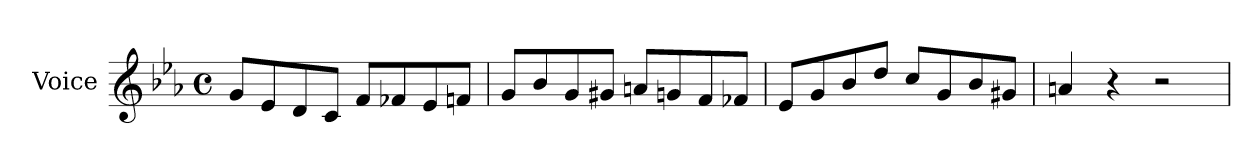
**kern
*part1
*staff1
*I"Voice
*I'Voice
*clefG2
*k[b-e-a-]
*M4/4
*met(c)
=1
8g/L
8e-/
8d/
8c/J
8f/L
8f-X/
8e-/
8fn/J
=2
8g/L
8b-/
8g/
8g#X/J
8an/L
8gn/
8f/
8f-X/J
=3
8e-/L
8g/
8b-/
8dd/J
8cc/L
8g/
8b-/
8g#X/J
=4
4an/
4r
2rcc
=
*-
